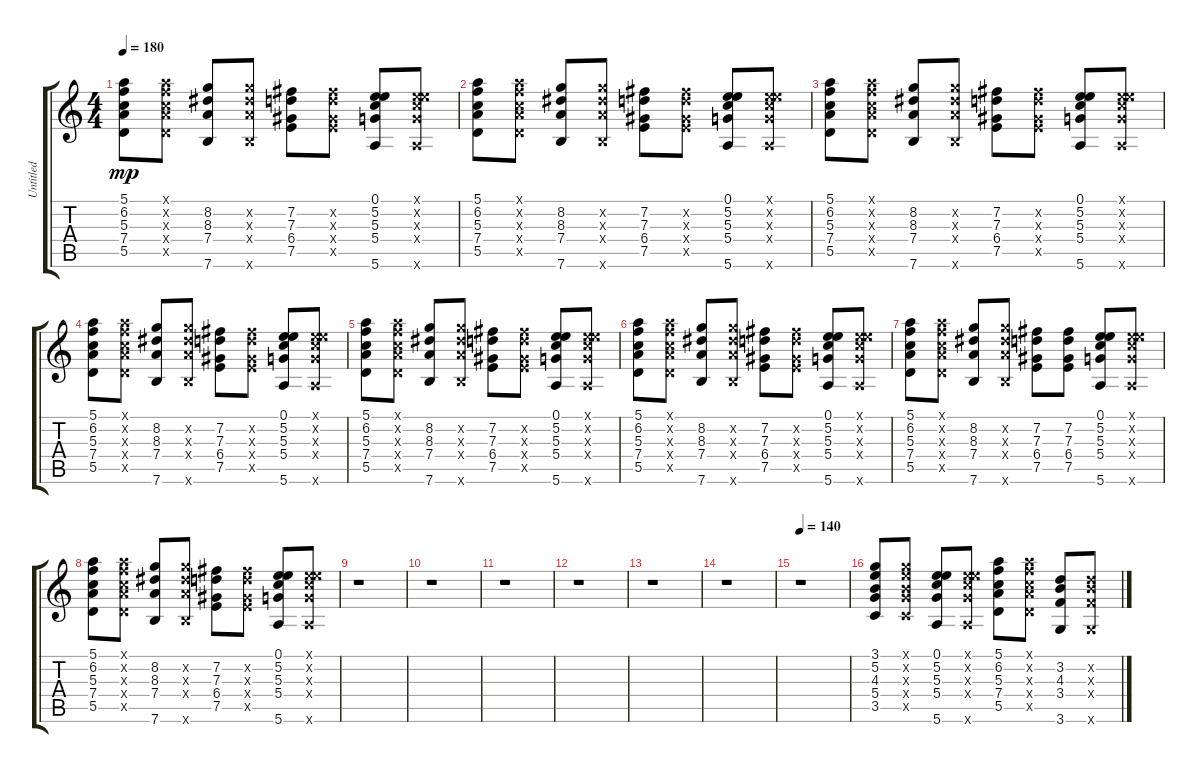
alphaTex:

\track ("Untitled" "Untitled") {instrument acousticguitarnylon}
\staff {score tabs}
\tuning (E4 B3 G3 D3 A2 E2) {hide}
\ts (4 4)
\tempo 180
\clef g2
\ks c
(5.1 6.2 5.3 7.4 5.5).8{dy mp} (5.1{x} 6.2{x} 5.3{x} 7.4{x} 5.5{x}).8 (8.2 8.3 7.4 7.6).8 (8.2{x} 8.3{x} 7.4{x} 7.6{x}).8 (7.2 7.3 6.4 7.5).8 (7.2{x} 7.3{x} 6.4{x} 7.5{x}).8 (0.1 5.2 5.3 5.4 5.6).8 (0.1{x} 5.2{x} 5.3{x} 5.4{x} 5.6{x}).8 |
(5.1 6.2 5.3 7.4 5.5).8 (5.1{x} 6.2{x} 5.3{x} 7.4{x} 5.5{x}).8 (8.2 8.3 7.4 7.6).8 (8.2{x} 8.3{x} 7.4{x} 7.6{x}).8 (7.2 7.3 6.4 7.5).8 (7.2{x} 7.3{x} 6.4{x} 7.5{x}).8 (0.1 5.2 5.3 5.4 5.6).8 (0.1{x} 5.2{x} 5.3{x} 5.4{x} 5.6{x}).8 |
(5.1 6.2 5.3 7.4 5.5).8 (5.1{x} 6.2{x} 5.3{x} 7.4{x} 5.5{x}).8 (8.2 8.3 7.4 7.6).8 (8.2{x} 8.3{x} 7.4{x} 7.6{x}).8 (7.2 7.3 6.4 7.5).8 (7.2{x} 7.3{x} 6.4{x} 7.5{x}).8 (0.1 5.2 5.3 5.4 5.6).8 (0.1{x} 5.2{x} 5.3{x} 5.4{x} 5.6{x}).8 |
(5.1 6.2 5.3 7.4 5.5).8 (5.1{x} 6.2{x} 5.3{x} 7.4{x} 5.5{x}).8 (8.2 8.3 7.4 7.6).8 (8.2{x} 8.3{x} 7.4{x} 7.6{x}).8 (7.2 7.3 6.4 7.5).8 (7.2{x} 7.3{x} 6.4{x} 7.5{x}).8 (0.1 5.2 5.3 5.4 5.6).8 (0.1{x} 5.2{x} 5.3{x} 5.4{x} 5.6{x}).8 |
(5.1 6.2 5.3 7.4 5.5).8 (5.1{x} 6.2{x} 5.3{x} 7.4{x} 5.5{x}).8 (8.2 8.3 7.4 7.6).8 (8.2{x} 8.3{x} 7.4{x} 7.6{x}).8 (7.2 7.3 6.4 7.5).8 (7.2{x} 7.3{x} 6.4{x} 7.5{x}).8 (0.1 5.2 5.3 5.4 5.6).8 (0.1{x} 5.2{x} 5.3{x} 5.4{x} 5.6{x}).8 |
(5.1 6.2 5.3 7.4 5.5).8 (5.1{x} 6.2{x} 5.3{x} 7.4{x} 5.5{x}).8 (8.2 8.3 7.4 7.6).8 (8.2{x} 8.3{x} 7.4{x} 7.6{x}).8 (7.2 7.3 6.4 7.5).8 (7.2{x} 7.3{x} 6.4{x} 7.5{x}).8 (0.1 5.2 5.3 5.4 5.6).8 (0.1{x} 5.2{x} 5.3{x} 5.4{x} 5.6{x}).8 |
(5.1 6.2 5.3 7.4 5.5).8 (5.1{x} 6.2{x} 5.3{x} 7.4{x} 5.5{x}).8 (8.2 8.3 7.4 7.6).8 (8.2{x} 8.3{x} 7.4{x} 7.6{x}).8 (7.2 7.3 6.4 7.5).8 (7.2 7.3 6.4 7.5).8 (0.1 5.2 5.3 5.4 5.6).8 (0.1{x} 5.2{x} 5.3{x} 5.4{x} 5.6{x}).8 |
(5.1 6.2 5.3 7.4 5.5).8 (5.1{x} 6.2{x} 5.3{x} 7.4{x} 5.5{x}).8 (8.2 8.3 7.4 7.6).8 (8.2{x} 8.3{x} 7.4{x} 7.6{x}).8 (7.2 7.3 6.4 7.5).8 (7.2{x} 7.3{x} 6.4{x} 7.5{x}).8 (0.1 5.2 5.3 5.4 5.6).8 (0.1{x} 5.2{x} 5.3{x} 5.4{x} 5.6{x}).8 |
r.1 |
r.1 |
r.1 |
r.1 |
r.1 |
r.1 |
\tempo 140
r.1 |
(3.1 5.2 4.3 5.4 3.5).8 (3.1{x} 5.2{x} 4.3{x} 5.4{x} 3.5{x}).8 (0.1 5.2 5.3 5.4 5.6).8 (0.1{x} 5.2{x} 5.3{x} 5.4{x} 5.6{x}).8 (5.1 6.2 5.3 7.4 5.5).8 (5.1{x} 6.2{x} 5.3{x} 7.4{x} 5.5{x}).8 (3.2 4.3 3.4 3.6).8 (3.2{x} 4.3{x} 3.4{x} 3.6{x}).8
